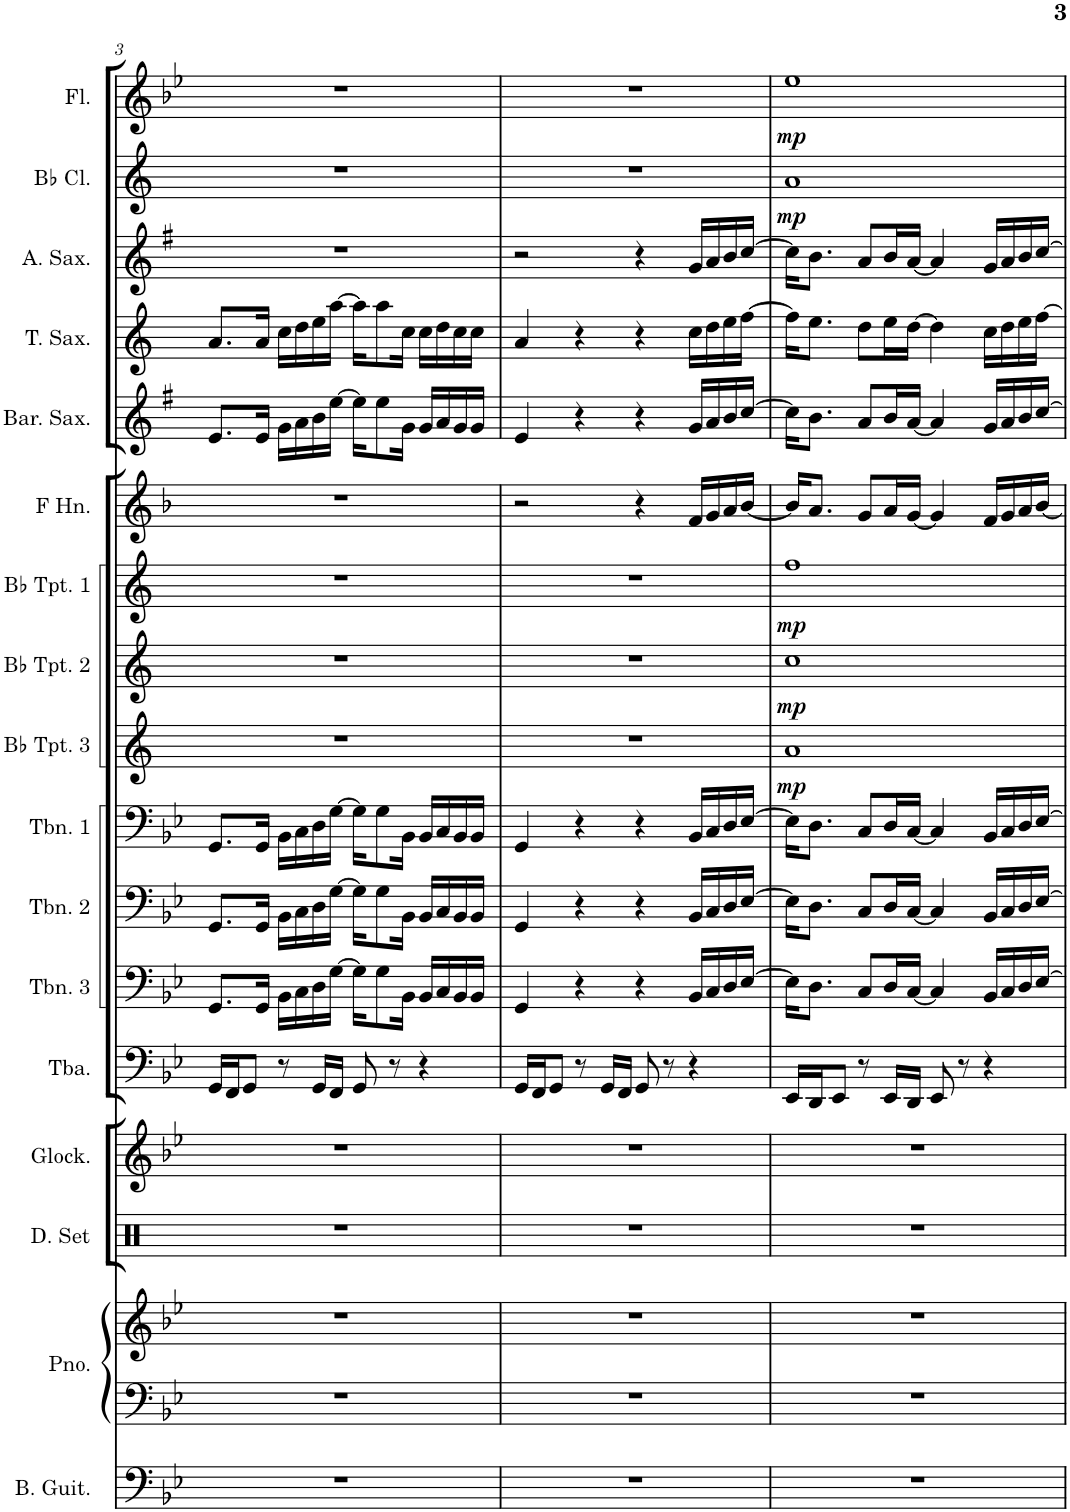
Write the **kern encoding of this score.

**kern	**kern	**kern	**kern	**kern	**kern	**kern	**kern	**kern	**kern	**dynam	**kern	**dynam	**kern	**dynam	**kern	**kern	**kern	**kern	**kern	**dynam	**kern	**dynam
*part17	*part16	*part16	*part15	*part14	*part13	*part12	*part11	*part10	*part9	*part9	*part8	*part8	*part7	*part7	*part6	*part5	*part4	*part3	*part2	*part2	*part1	*part1
*staff18	*staff17	*staff16	*staff15	*staff14	*staff13	*staff12	*staff11	*staff10	*staff9	*staff9	*staff8	*staff8	*staff7	*staff7	*staff6	*staff5	*staff4	*staff3	*staff2	*staff2	*staff1	*staff1
*I"Bass Guitar	*I"Piano	*	*I"Drumset	*I"Glockenspiel	*I"Tuba	*I"Trombone 3	*I"Trombone 2	*I"Trombone 1	*I"Bb Trumpet 3	*	*I"Bb Trumpet 2	*	*I"Bb Trumpet 1	*	*I"Horn in F	*I"Baritone Saxophone	*I"Tenor Saxophone	*I"Alto Saxophone	*I"Bb Clarinet	*	*I"Flute	*
*I'B. Guit.	*I'Pno.	*	*I'D. Set	*I'Glock.	*I'Tba.	*I'Tbn. 3	*I'Tbn. 2	*I'Tbn. 1	*I'Bb Tpt. 3	*	*I'Bb Tpt. 2	*	*I'Bb Tpt. 1	*	*	*I'Bar. Sax.	*I'T. Sax.	*I'A. Sax.	*I'Bb Cl.	*	*I'Fl.	*
!!LO:PB:g=z
*clefF4	*clefF4	*clefG2	*clefX	*clefG2	*clefF4	*clefF4	*clefF4	*clefF4	*clefG2	*	*clefG2	*	*clefG2	*	*clefG2	*clefG2	*clefG2	*clefG2	*clefG2	*	*clefG2	*
*Trd7c12	*	*	*	*Trd-14c-24	*	*	*	*	*Trd1c2	*	*Trd1c2	*	*Trd1c2	*	*Trd4c7	*Trd12c21	*Trd8c14	*Trd5c9	*Trd1c2	*	*	*
*k[b-e-]	*k[b-e-]	*k[b-e-]	*k[]	*k[b-e-]	*k[b-e-]	*k[b-e-]	*k[b-e-]	*k[b-e-]	*k[]	*	*k[]	*	*k[]	*	*k[b-]	*k[f#]	*k[]	*k[f#]	*k[]	*	*k[b-e-]	*
*M4/4	*M4/4	*M4/4	*M4/4	*M4/4	*M4/4	*M4/4	*M4/4	*M4/4	*M4/4	*	*M4/4	*	*M4/4	*	*M4/4	*M4/4	*M4/4	*M4/4	*M4/4	*	*M4/4	*
=3	=3	=3	=3	=3	=3	=3	=3	=3	=3	=3	=3	=3	=3	=3	=3	=3	=3	=3	=3	=3	=3	=3
1r	1r	1r	1r	1r	16GG/LL	8.GG/L	8.GG/L	8.GG/L	1r	.	1r	.	1r	.	1r	8.e/L	8.a/L	1r	1r	.	1r	.
.	.	.	.	.	16FF/J	.	.	.	.	.	.	.	.	.	.	.	.	.	.	.	.	.
.	.	.	.	.	8GG/J	.	.	.	.	.	.	.	.	.	.	.	.	.	.	.	.	.
.	.	.	.	.	.	16GG/Jk	16GG/Jk	16GG/Jk	.	.	.	.	.	.	.	16e/Jk	16a/Jk	.	.	.	.	.
.	.	.	.	.	8r	16BB-\LL	16BB-\LL	16BB-\LL	.	.	.	.	.	.	.	16g\LL	16cc\LL	.	.	.	.	.
.	.	.	.	.	.	16C\	16C\	16C\	.	.	.	.	.	.	.	16a\	16dd\	.	.	.	.	.
.	.	.	.	.	16GG/LL	16D\	16D\	16D\	.	.	.	.	.	.	.	16b\	16ee\	.	.	.	.	.
.	.	.	.	.	16FF/JJ	[16G\JJ	[16G\JJ	[16G\JJ	.	.	.	.	.	.	.	[16ee\JJ	[16aa\JJ	.	.	.	.	.
.	.	.	.	.	8GG/	16G\KL]	16G\KL]	16G\KL]	.	.	.	.	.	.	.	16ee\KL]	16aa\KL]	.	.	.	.	.
.	.	.	.	.	.	8G\	8G\	8G\	.	.	.	.	.	.	.	8ee\	8aa\	.	.	.	.	.
.	.	.	.	.	8r	.	.	.	.	.	.	.	.	.	.	.	.	.	.	.	.	.
.	.	.	.	.	.	16BB-\Jk	16BB-\Jk	16BB-\Jk	.	.	.	.	.	.	.	16g\Jk	16cc\Jk	.	.	.	.	.
.	.	.	.	.	4r	16BB-/LL	16BB-/LL	16BB-/LL	.	.	.	.	.	.	.	16g/LL	16cc\LL	.	.	.	.	.
.	.	.	.	.	.	16C/	16C/	16C/	.	.	.	.	.	.	.	16a/	16dd\	.	.	.	.	.
.	.	.	.	.	.	16BB-/	16BB-/	16BB-/	.	.	.	.	.	.	.	16g/	16cc\	.	.	.	.	.
.	.	.	.	.	.	16BB-/JJ	16BB-/JJ	16BB-/JJ	.	.	.	.	.	.	.	16g/JJ	16cc\JJ	.	.	.	.	.
=4	=4	=4	=4	=4	=4	=4	=4	=4	=4	=4	=4	=4	=4	=4	=4	=4	=4	=4	=4	=4	=4	=4
1r	1r	1r	1r	1r	16GG/LL	4GG/	4GG/	4GG/	1r	.	1r	.	1r	.	2r	4e/	4a/	2r	1r	.	1r	.
.	.	.	.	.	16FF/J	.	.	.	.	.	.	.	.	.	.	.	.	.	.	.	.	.
.	.	.	.	.	8GG/J	.	.	.	.	.	.	.	.	.	.	.	.	.	.	.	.	.
.	.	.	.	.	8r	4r	4r	4r	.	.	.	.	.	.	.	4r	4r	.	.	.	.	.
.	.	.	.	.	16GG/LL	.	.	.	.	.	.	.	.	.	.	.	.	.	.	.	.	.
.	.	.	.	.	16FF/JJ	.	.	.	.	.	.	.	.	.	.	.	.	.	.	.	.	.
.	.	.	.	.	8GG/	4r	4r	4r	.	.	.	.	.	.	4r	4r	4r	4r	.	.	.	.
.	.	.	.	.	8r	.	.	.	.	.	.	.	.	.	.	.	.	.	.	.	.	.
.	.	.	.	.	4r	16BB-/LL	16BB-/LL	16BB-/LL	.	.	.	.	.	.	16f/LL	16g/LL	16cc\LL	16g/LL	.	.	.	.
.	.	.	.	.	.	16C/	16C/	16C/	.	.	.	.	.	.	16g/	16a/	16dd\	16a/	.	.	.	.
.	.	.	.	.	.	16D/	16D/	16D/	.	.	.	.	.	.	16a/	16b/	16ee\	16b/	.	.	.	.
.	.	.	.	.	.	[16E-/JJ	[16E-/JJ	[16E-/JJ	.	.	.	.	.	.	[16b-/JJ	[16cc/JJ	[16ff\JJ	[16cc/JJ	.	.	.	.
=5	=5	=5	=5	=5	=5	=5	=5	=5	=5	=5	=5	=5	=5	=5	=5	=5	=5	=5	=5	=5	=5	=5
!	!	!	!	!	!	!	!	!	!	!LO:DY:b	!	!LO:DY:b	!	!LO:DY:b	!	!	!	!	!	!LO:DY:b	!	!LO:DY:b
1r	1r	1r	1r	1r	16EE-/LL	16E-\KL]	16E-\KL]	16E-\KL]	1a	mp	1cc	mp	1ff	mp	16b-/KL]	16cc\KL]	16ff\KL]	16cc\KL]	1a	mp	1ee-	mp
.	.	.	.	.	16DD/J	8.D\J	8.D\J	8.D\J	.	.	.	.	.	.	8.a/J	8.b\J	8.ee\J	8.b\J	.	.	.	.
.	.	.	.	.	8EE-/J	.	.	.	.	.	.	.	.	.	.	.	.	.	.	.	.	.
.	.	.	.	.	8r	8C/L	8C/L	8C/L	.	.	.	.	.	.	8g/L	8a/L	8dd\L	8a/L	.	.	.	.
.	.	.	.	.	16EE-/LL	16D/L	16D/L	16D/L	.	.	.	.	.	.	16a/L	16b/L	16ee\L	16b/L	.	.	.	.
.	.	.	.	.	16DD/JJ	[16C/JJ	[16C/JJ	[16C/JJ	.	.	.	.	.	.	[16g/JJ	[16a/JJ	[16dd\JJ	[16a/JJ	.	.	.	.
.	.	.	.	.	8EE-/	4C/]	4C/]	4C/]	.	.	.	.	.	.	4g/]	4a/]	4dd\]	4a/]	.	.	.	.
.	.	.	.	.	8r	.	.	.	.	.	.	.	.	.	.	.	.	.	.	.	.	.
.	.	.	.	.	4r	16BB-/LL	16BB-/LL	16BB-/LL	.	.	.	.	.	.	16f/LL	16g/LL	16cc\LL	16g/LL	.	.	.	.
.	.	.	.	.	.	16C/	16C/	16C/	.	.	.	.	.	.	16g/	16a/	16dd\	16a/	.	.	.	.
.	.	.	.	.	.	16D/	16D/	16D/	.	.	.	.	.	.	16a/	16b/	16ee\	16b/	.	.	.	.
.	.	.	.	.	.	[16E-/JJ	[16E-/JJ	[16E-/JJ	.	.	.	.	.	.	[16b-/JJ	[16cc/JJ	[16ff\JJ	[16cc/JJ	.	.	.	.
=	=	=	=	=	=	=	=	=	=	=	=	=	=	=	=	=	=	=	=	=	=	=
*-	*-	*-	*-	*-	*-	*-	*-	*-	*-	*-	*-	*-	*-	*-	*-	*-	*-	*-	*-	*-	*-	*-
